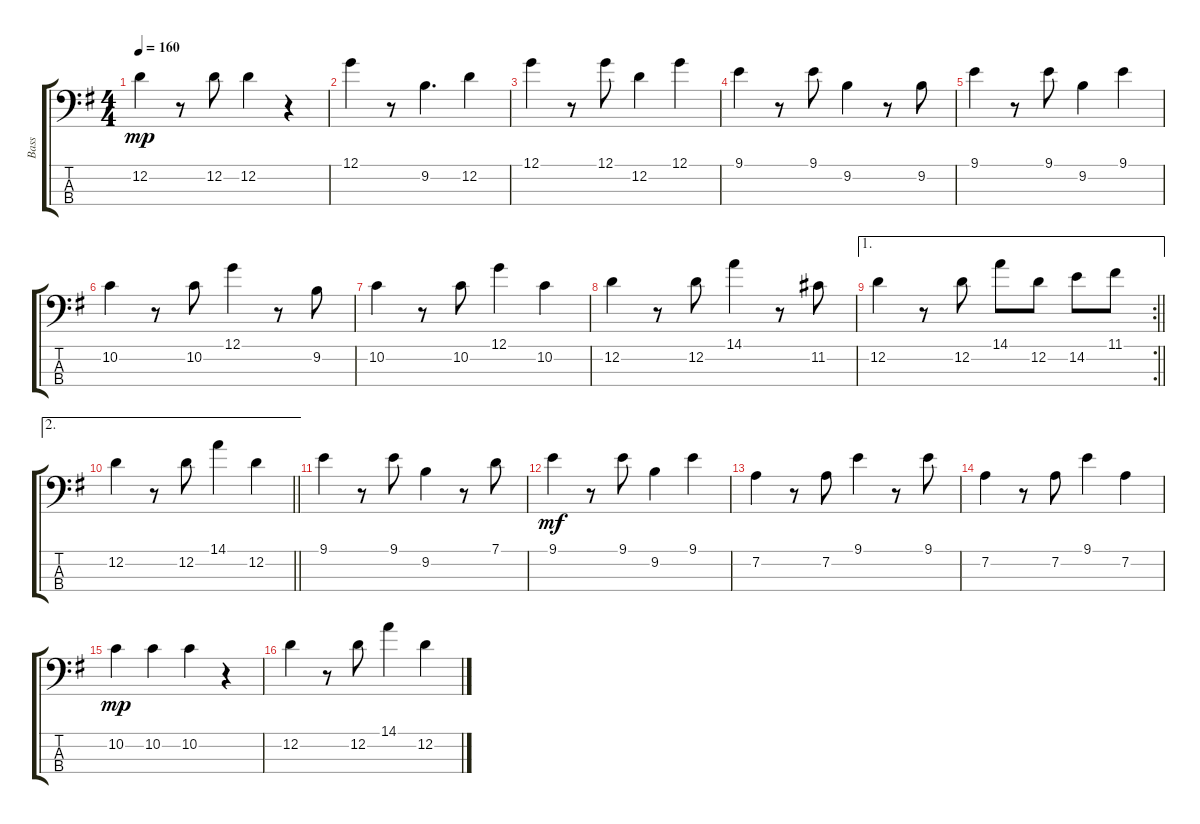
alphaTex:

\track ("Bass" "Bass") {instrument electricbassfinger}
\staff {score tabs}
\tuning (G2 D2 A1 E1) {hide}
\ts (4 4)
\tempo 160
\clef f4
\ks g
12.2.4{dy mp} r.8 12.2.8 12.2.4 r.4 |
12.1.4 r.8 9.2.4{d} 12.2.4 |
12.1.4 r.8 12.1.8 12.2.4 12.1.4 |
9.1.4 r.8 9.1.8 9.2.4 r.8 9.2.8 |
9.1.4 r.8 9.1.8 9.2.4 9.1.4 |
10.2.4 r.8 10.2.8 12.1.4 r.8 9.2.8 |
10.2.4 r.8 10.2.8 12.1.4 10.2.4 |
12.2.4 r.8 12.2.8 14.1.4 r.8 11.2.8 |
\ae 1
\rc 2
\barLineRight lightlight
12.2.4 r.8 12.2.8 14.1.8 12.2.8 14.2.8 11.1.8 |
\ae 2
\barLineRight lightlight
12.2.4 r.8 12.2.8 14.1.4 12.2.4 |
9.1.4 r.8 9.1.8 9.2.4 r.8 7.1.8 |
9.1.4{dy mf} r.8 9.1.8 9.2.4 9.1.4 |
7.2.4 r.8 7.2.8 9.1.4 r.8 9.1.8 |
7.2.4 r.8 7.2.8 9.1.4 7.2.4 |
10.2.4{dy mp} 10.2.4 10.2.4 r.4 |
12.2.4 r.8 12.2.8 14.1.4 12.2.4
